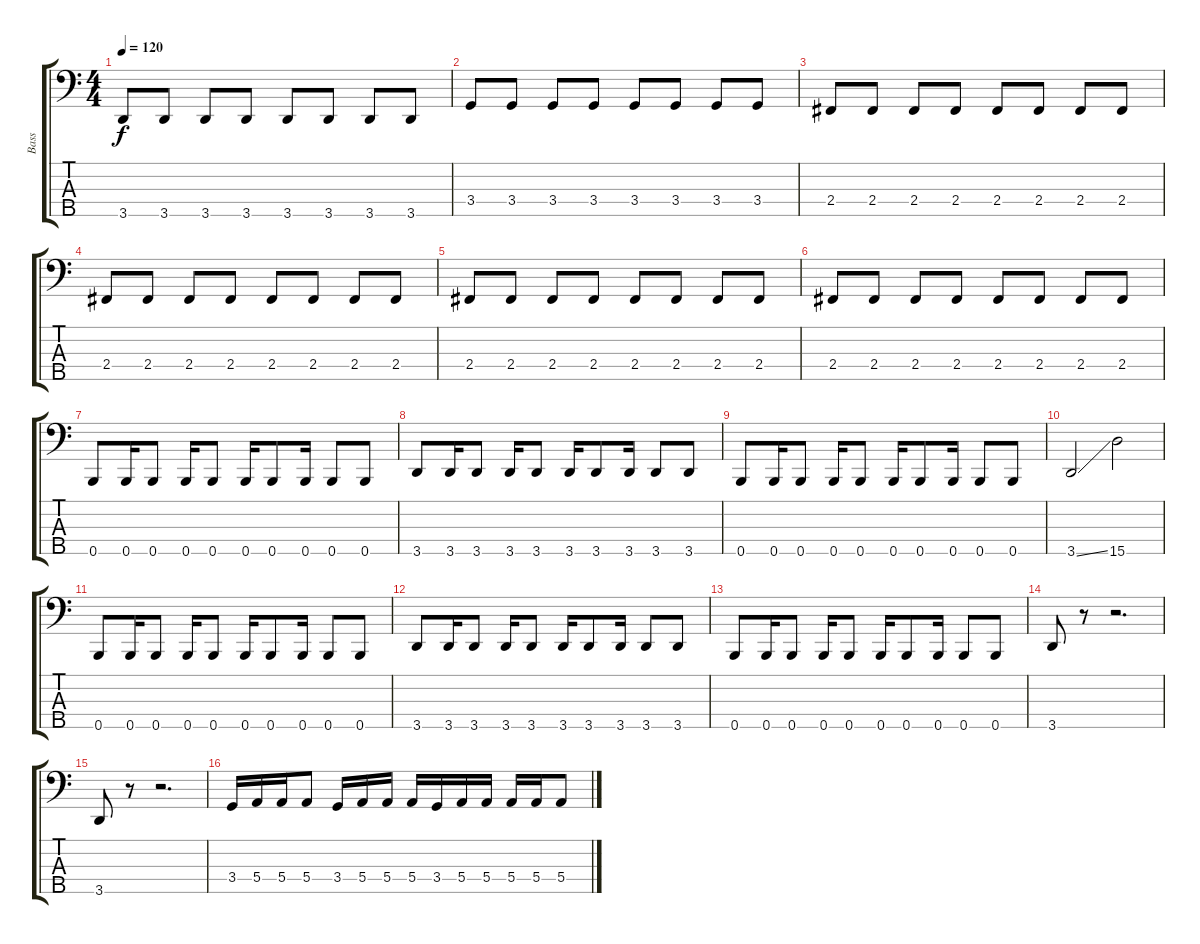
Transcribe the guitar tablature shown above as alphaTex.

\track ("Bass" "Bass") {instrument electricbasspick}
\staff {score tabs}
\tuning (G2 D2 A1 E1 B0) {hide}
\ts (4 4)
\tempo 120
\clef f4
\ks c
3.5.8{dy f} 3.5.8 3.5.8 3.5.8 3.5.8 3.5.8 3.5.8 3.5.8 |
3.4.8 3.4.8 3.4.8 3.4.8 3.4.8 3.4.8 3.4.8 3.4.8 |
2.4.8 2.4.8 2.4.8 2.4.8 2.4.8 2.4.8 2.4.8 2.4.8 |
2.4.8 2.4.8 2.4.8 2.4.8 2.4.8 2.4.8 2.4.8 2.4.8 |
2.4.8 2.4.8 2.4.8 2.4.8 2.4.8 2.4.8 2.4.8 2.4.8 |
2.4.8 2.4.8 2.4.8 2.4.8 2.4.8 2.4.8 2.4.8 2.4.8 |
0.5.8 0.5.16 0.5.8 0.5.16 0.5.8 0.5.16 0.5.8 0.5.16 0.5.8 0.5.8 |
3.5.8 3.5.16 3.5.8 3.5.16 3.5.8 3.5.16 3.5.8 3.5.16 3.5.8 3.5.8 |
0.5.8 0.5.16 0.5.8 0.5.16 0.5.8 0.5.16 0.5.8 0.5.16 0.5.8 0.5.8 |
3.5{ss}.2 15.5.2 |
0.5.8 0.5.16 0.5.8 0.5.16 0.5.8 0.5.16 0.5.8 0.5.16 0.5.8 0.5.8 |
3.5.8 3.5.16 3.5.8 3.5.16 3.5.8 3.5.16 3.5.8 3.5.16 3.5.8 3.5.8 |
0.5.8 0.5.16 0.5.8 0.5.16 0.5.8 0.5.16 0.5.8 0.5.16 0.5.8 0.5.8 |
3.5.8 r.8 r.2{d} |
3.5.8 r.8 r.2{d} |
3.4.16 5.4.16 5.4.16 5.4.8 3.4.16 5.4.16 5.4.16 5.4.16 3.4.16 5.4.16 5.4.16 5.4.16 5.4.16 5.4.8
